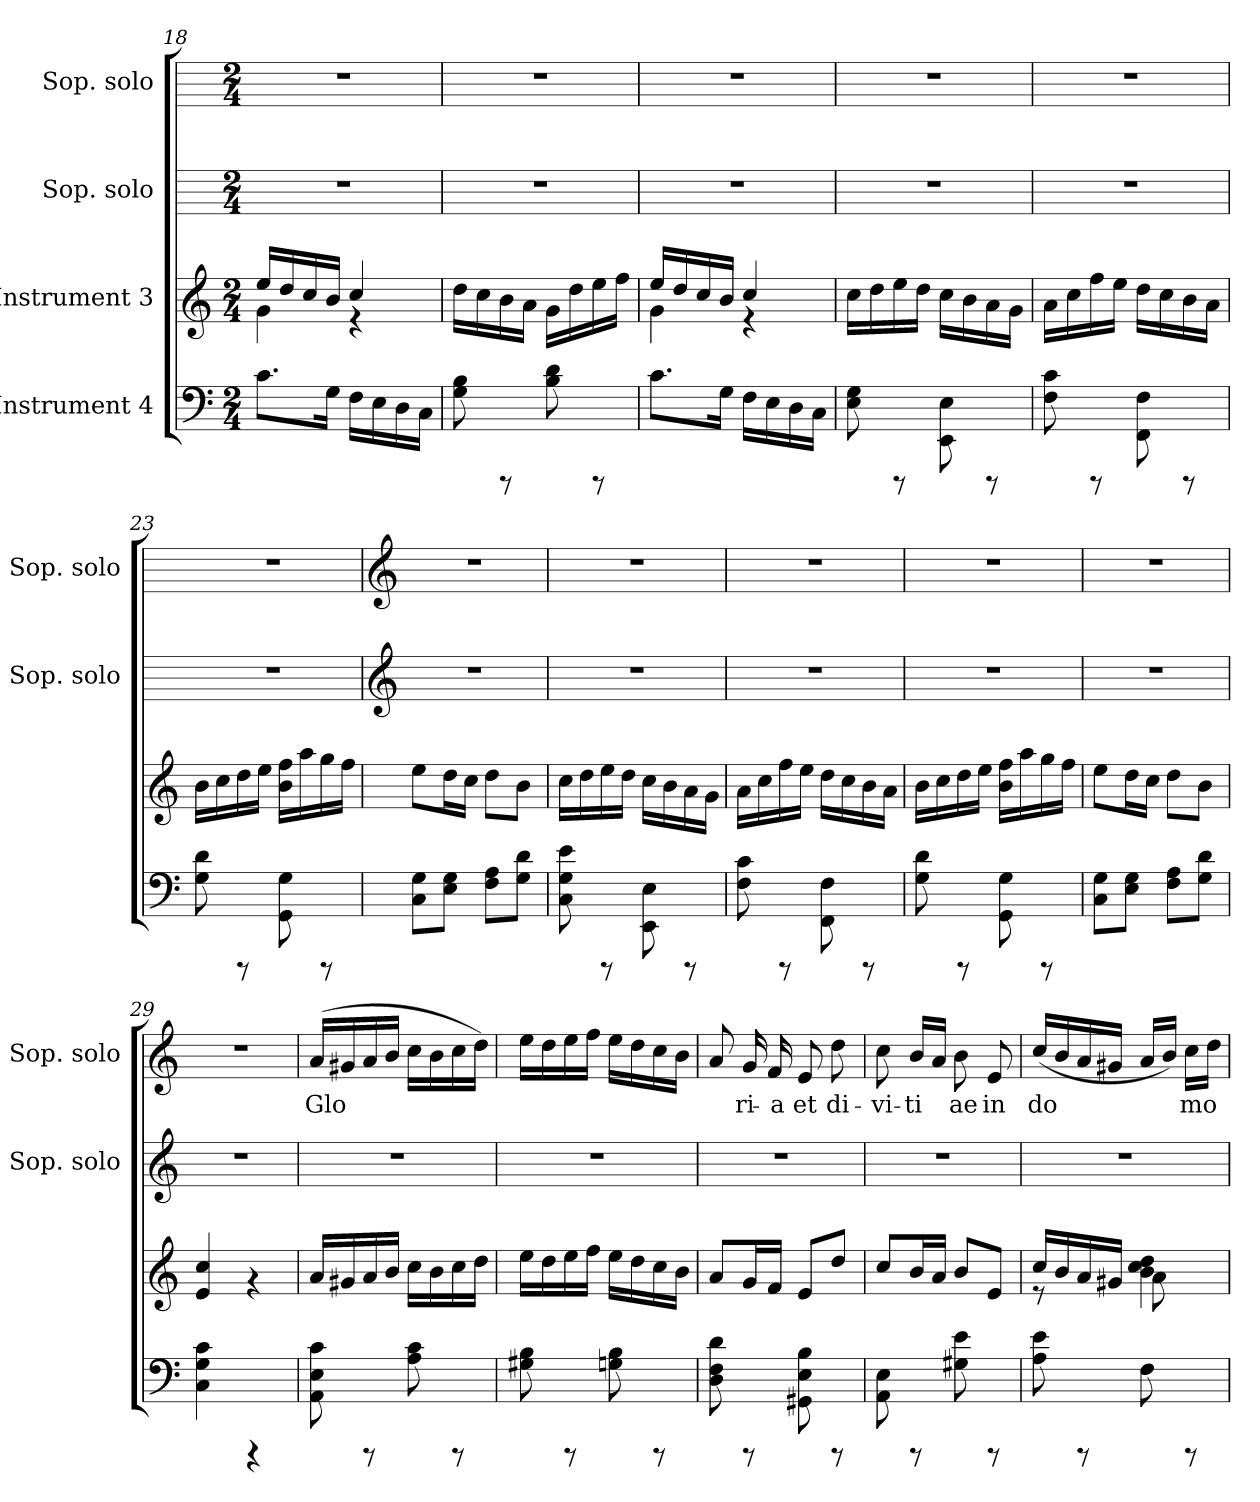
**kern	**kern	**kern	**kern	**text
*part4	*part3	*part2	*part1	*part1
*staff4	*staff3	*staff2	*staff1	*staff1
*I"Instrument 4	*I"Instrument 3	*I"Sop. solo	*I"Sop. solo	*
*	*	*I'Sop. solo	*I'Sop. solo	*
!!LO:LB:g=z
*clefF4	*clefG2	*	*	*
*k[]	*k[]	*k[]	*k[]	*
*C:	*C:	*C:	*C:	*
*M2/4	*M2/4	*M2/4	*M2/4	*
=18	=18	=18	=18	=18
*	*^	*	*	*
8.c\L	16ee/L	4g\	2r	2r	.
.	16dd/	.	.	.	.
.	16cc/	.	.	.	.
16G\J	16b/J	.	.	.	.
16F\L	4cc/	4rd	.	.	.
16E\	.	.	.	.	.
16D\	.	.	.	.	.
16C\J	.	.	.	.	.
*	*v	*v	*	*	*
=19	=19	=19	=19	=19
8B\ 8G\	16dd\L	2r	2r	.
.	16cc\	.	.	.
8rCCC	16b\	.	.	.
.	16a\J	.	.	.
8d\ 8B\	16g\L	.	.	.
.	16dd\	.	.	.
8rCCC	16ee\	.	.	.
.	16ff\J	.	.	.
=20	=20	=20	=20	=20
*	*^	*	*	*
8.c\L	16ee/L	4g\	2r	2r	.
.	16dd/	.	.	.	.
.	16cc/	.	.	.	.
16G\J	16b/J	.	.	.	.
16F\L	4cc/	4rd	.	.	.
16E\	.	.	.	.	.
16D\	.	.	.	.	.
16C\J	.	.	.	.	.
*	*v	*v	*	*	*
=21	=21	=21	=21	=21
8G\ 8E\	16cc\L	2r	2r	.
.	16dd\	.	.	.
8rCCC	16ee\	.	.	.
.	16dd\J	.	.	.
8E\ 8EE\	16cc\L	.	.	.
.	16b\	.	.	.
8rCCC	16a\	.	.	.
.	16g\J	.	.	.
=22	=22	=22	=22	=22
8c\ 8F\	16a\L	2r	2r	.
.	16cc\	.	.	.
8rCCC	16ff\	.	.	.
.	16ee\J	.	.	.
8F\ 8FF\	16dd\L	.	.	.
.	16cc\	.	.	.
8rCCC	16b\	.	.	.
.	16a\J	.	.	.
=23	=23	=23	=23	=23
8d\ 8G\	16b\L	2r	2r	.
.	16cc\	.	.	.
8rCCC	16dd\	.	.	.
.	16ee\J	.	.	.
8G\ 8GG\	16ff\ 16b\L	.	.	.
.	16aa\	.	.	.
8rCCC	16gg\	.	.	.
.	16ff\J	.	.	.
!!LO:LB:g=z
=24	=24	=24	=24	=24
*	*	*clefG2	*clefG2	*
8G\ 8C\L	8ee\L	2r	2r	.
8G\ 8E\J	16dd\	.	.	.
.	16cc\J	.	.	.
8A\ 8F\L	8dd\L	.	.	.
8d\ 8G\J	8b\J	.	.	.
=25	=25	=25	=25	=25
8e\ 8G\ 8C\	16cc\L	2r	2r	.
.	16dd\	.	.	.
8rCCC	16ee\	.	.	.
.	16dd\J	.	.	.
8E\ 8EE\	16cc\L	.	.	.
.	16b\	.	.	.
8rCCC	16a\	.	.	.
.	16g\J	.	.	.
=26	=26	=26	=26	=26
8c\ 8F\	16a\L	2r	2r	.
.	16cc\	.	.	.
8rCCC	16ff\	.	.	.
.	16ee\J	.	.	.
8F\ 8FF\	16dd\L	.	.	.
.	16cc\	.	.	.
8rCCC	16b\	.	.	.
.	16a\J	.	.	.
=27	=27	=27	=27	=27
8d\ 8G\	16b\L	2r	2r	.
.	16cc\	.	.	.
8rCCC	16dd\	.	.	.
.	16ee\J	.	.	.
8G\ 8GG\	16ff\ 16b\L	.	.	.
.	16aa\	.	.	.
8rCCC	16gg\	.	.	.
.	16ff\J	.	.	.
=28	=28	=28	=28	=28
8G\ 8C\L	8ee\L	2r	2r	.
8G\ 8E\J	16dd\	.	.	.
.	16cc\J	.	.	.
8A\ 8F\L	8dd\L	.	.	.
8d\ 8G\J	8b\J	.	.	.
=29	=29	=29	=29	=29
4c\ 4G\ 4C\	4cc/ 4e/	2r	2r	.
4rCCC	4rf	.	.	.
=30	=30	=30	=30	=30
!	!	!	!	!LO:LY:b:cj
8c\ 8E\ 8AA\	16a/L	2r	(>16a/L	Glo-
!	!	!	!	!LO:LY:b:cj
.	16g#X/	.	16g#X/	--
!	!	!	!	!LO:LY:b:cj
8rCCC	16a/	.	16a/	--
!	!	!	!	!LO:LY:b:cj
.	16b/J	.	16b/J	--
!	!	!	!	!LO:LY:b:cj
8c\ 8A\	16cc\L	.	16cc\L	--
!	!	!	!	!LO:LY:b:cj
.	16b\	.	16b\	--
!	!	!	!	!LO:LY:b:cj
8rCCC	16cc\	.	16cc\	--
!	!	!	!	!LO:LY:b:cj
.	16dd\J	.	16dd\J)	--
!!LO:PB:g=z
=31	=31	=31	=31	=31
!	!	!	!	!LO:LY:b:cj
8B\ 8G#X\	16ee\L	2r	16ee\L	--
!	!	!	!	!LO:LY:b:cj
.	16dd\	.	16dd\	--
!	!	!	!	!LO:LY:b:cj
8rCCC	16ee\	.	16ee\	--
!	!	!	!	!LO:LY:b:cj
.	16ff\J	.	16ff\J	--
!	!	!	!	!LO:LY:b:cj
8Gn\ 8B\	16ee\L	.	16ee\L	--
!	!	!	!	!LO:LY:b:cj
.	16dd\	.	16dd\	--
!	!	!	!	!LO:LY:b:cj
8rCCC	16cc\	.	16cc\	--
!	!	!	!	!LO:LY:b:cj
.	16b\J	.	16b\J	--
=32	=32	=32	=32	=32
!	!	!	!	!LO:LY:b:cj
8d\ 8F\ 8D\	8a/L	2r	8a/	--
!	!	!	!	!LO:LY:b:cj
8rCCC	16g/	.	16g/	-ri-
!	!	!	!	!LO:LY:b:cj
.	16f/J	.	16f/	-a
!	!	!	!	!LO:LY:b:cj
8B\ 8E\ 8GG#X\	8e/L	.	8e/	et
!	!	!	!	!LO:LY:b:cj
8rCCC	8dd/J	.	8dd\	di-
=33	=33	=33	=33	=33
!	!	!	!	!LO:LY:b:cj
8E\ 8AA\	8cc/L	2r	8cc\	-vi-
!	!	!	!	!LO:LY:b:cj
8rCCC	16b/	.	16b/L	-ti-
!	!	!	!	!LO:LY:b:cj
.	16a/J	.	16a/J	--
!	!	!	!	!LO:LY:b:cj
8e\ 8G#X\	8b/L	.	8b\	-ae
!	!	!	!	!LO:LY:b:cj
8rCCC	8e/J	.	8e/	in
=34	=34	=34	=34	=34
*	*^	*	*	*
*	*	*^	*	*	*
!	!	!	!	!	!	!LO:LY:b:cj
8e\ 8A\	16cc/L	4ryy	8rd	2r	(<16cc/L	do-
!	!	!	!	!	!	!LO:LY:b:cj
.	16b/	.	.	.	16b/	--
!	!	!	!	!	!	!LO:LY:b:cj
8rCCC	16a/	.	4.ryy	.	16a/	--
!	!	!	!	!	!	!LO:LY:b:cj
.	16g#X/J	.	.	.	16g#X/J	--
!	!	!	!	!	!	!LO:LY:b:cj
8F\	4cc\ 4b\ 4dd\	8a\	.	.	16a/L	--
!	!	!	!	!	!	!LO:LY:b:cj
.	.	.	.	.	16b/J)	--
!	!	!	!	!	!	!LO:LY:b:cj
8rCCC	.	8ryy	.	.	16cc\L	-mo
!	!	!	!	!	!	!LO:LY:b:cj
.	.	.	.	.	16dd\J	.
*	*v	*v	*v	*	*	*
=	=	=	=	=
*-	*-	*-	*-	*-
